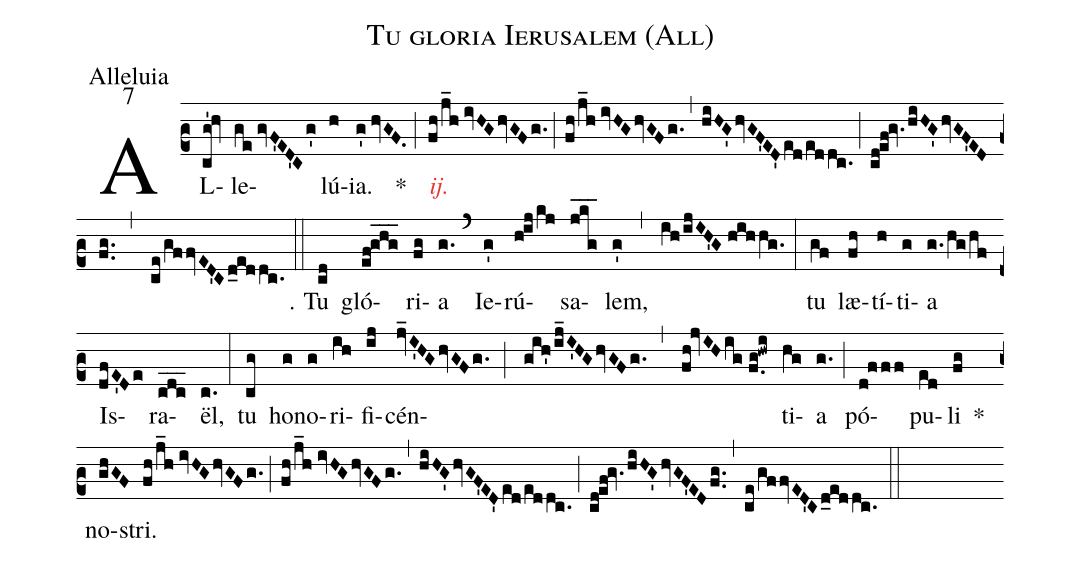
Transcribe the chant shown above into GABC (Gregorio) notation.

name:Tu gloria Ierusalem (All);
office-part:Alleluia;
mode:7;
%%
(c2) AL(cg'!hv)le(ge//gvF'ED'Cg')lú(h)ia.(g'//hvGF.) *(;)
<c><i>ij.</i></c>(fh/j_h//ivHGhvGFg.;fh/j_h//ivHGhvGFg.,hiHG'hvGF'ED'ed/ed/dc.;cd!ef!gv.hiHG'hvGF'EDfg..,ce/gf!/fvED'Cd_ed!/dc.) (::)

℣. Tu(cd) gló(ef!ghg___)ri(fg)a(g.) (`) Ie(g')rú(h!ij/kj)sa(jkg___)lem,(g',ih/ijIH'G//hihhg.) (:)
 tu(gf) læ(fh)tí(h)ti(g)a(g./hg/hf) Is(dfE'De)ra(cdc___)ël,(c.) (:)
 tu(cg) ho(g)no(g)ri(ih)fi(ij)cén(jv_I'HGhvGFg.;gih'/ij_I'HGhvGFg.,fh!jvIHig//f.g!hwi)ti(hg)a(g.) (;)
 pó(d!fff)pu(ed)li(fg) *() no(ghGF)stri.(fh/j_h//ivHGhvGFg.;fh/j_h//ivHGhvGFg.,hiHG'hvGF'ED'ed/ed/dc.;cd!ef!gv.hiHG'hvGF'EDfg..,ce/gf!/fvED'C/d_ed!/dc.) (::)
